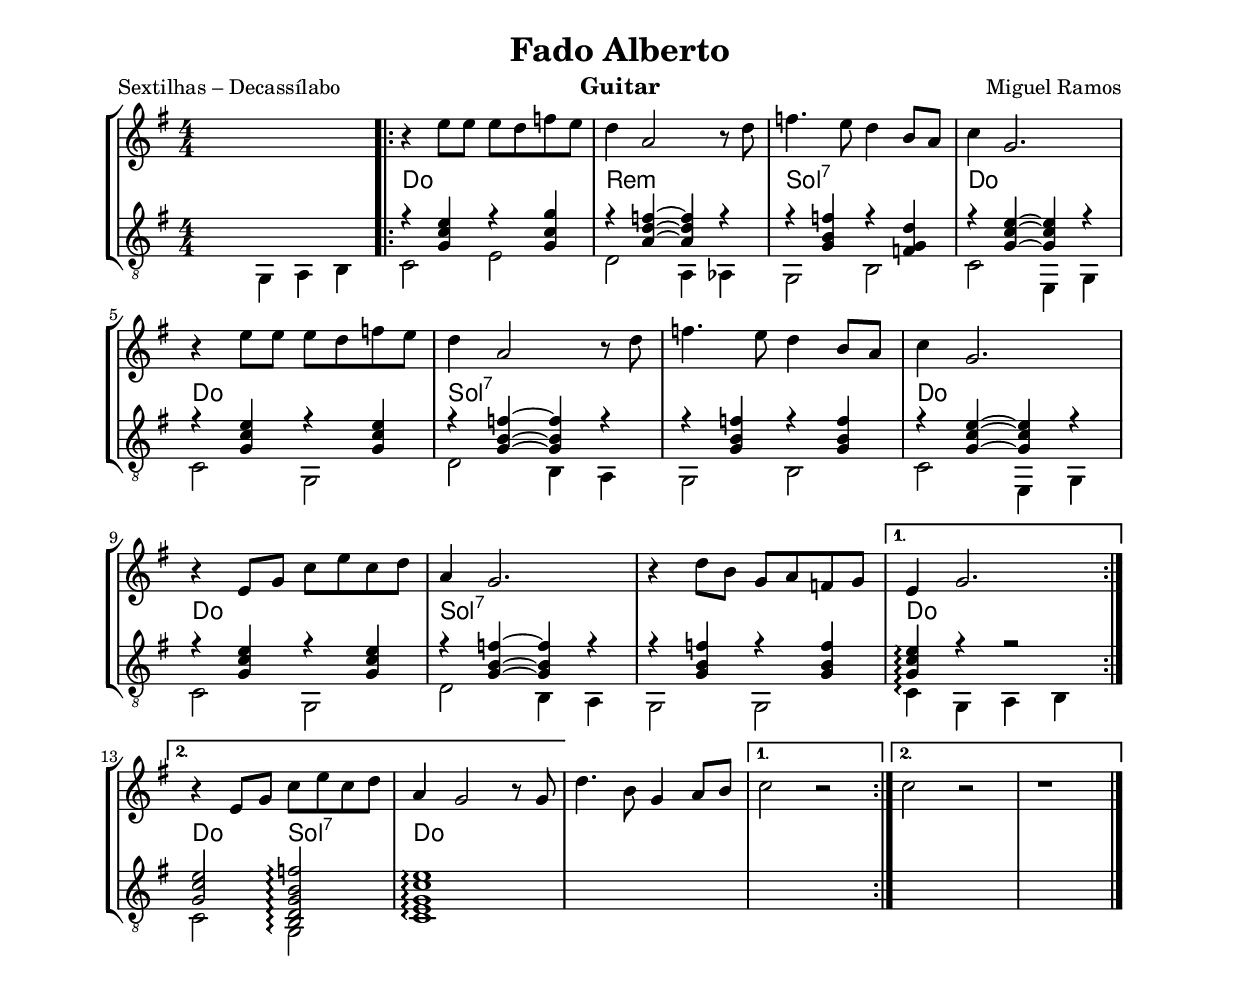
% Fado Adiça
% Engraved by Joan Josep Ordinas Rosa <jordinas@gmail.com> 

\version "2.16.2"

% Fado Alberto
% Engraved by Joan Josep Ordinas Rosa <jordinas@gmail.com> 

\version "2.16.2"

\include "portugues.ly"

%%%%%%%%%%%%%%%%%%%%%%%%%%%%%%%%%%%%%%%%%%%%%%%%%%%%%%%%%%%%%%%%%%%%%%%%
% Page setup
%%%%%%%%%%%%%%%%%%%%%%%%%%%%%%%%%%%%%%%%%%%%%%%%%%%%%%%%%%%%%%%%%%%%%%%%

\paper {
  #(set-paper-size "a4")
  top-margin = 25\mm
  bottom-margin = 20\mm
  left-margin = 20\mm
  line-width =  170\mm
  ragged-bottom = ##t
}

\header {
  title = "Fado Alberto"
  composer = "Miguel Ramos"
  poet = "Sextilhas – Decassílabo"
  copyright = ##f
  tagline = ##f
}

Stave = {
  \clef treble
  \key mi \minor
  \numericTimeSignature
  \time 4/4
}

Tablature = {
  \clef tab
  \key mi \minor
  \numericTimeSignature
  \time 4/4
}

% EOF

% Fado Adiça
% Engraved by Joan Josep Ordinas Rosa <jordinas@gmail.com> 

\version "2.12.3"

\include "portugues.ly"

%%%%%%%%%%%%%%%%%%%%%%%%%%%%%%%%%%%%%%%%%%%%%%%%%%%%%%%%%%%%%%%%%%%%%%%%
% Melody
%%%%%%%%%%%%%%%%%%%%%%%%%%%%%%%%%%%%%%%%%%%%%%%%%%%%%%%%%%%%%%%%%%%%%%%%

Melody = \relative do'' {
  s1
  \repeat volta 2 {
    \set Score.currentBarNumber = #1
    r4 mi8 mi mi re fa mi | re4 la2 r8 re | fa4. mi8 re4 si8 la | do4 sol2. |
    r4 mi'8 mi mi re fa mi | re4 la2 r8 re | fa4. mi8 re4 si8 la | do4 sol2. |
    r4 mi8 sol do mi do re | la4 sol2.     | r4 re'8 si sol la fa sol | mi4 sol2. |
    r4 mi8 sol do mi do re | la4 sol2 r8 sol  | re'4. si8 sol4 la8 si |
  }
  \alternative {
    { do2 r2 }
    { do2 r2 r1 \bar "|." }
  }
}

% Desired measures for line
Breaks = \notemode {
  s1
  \repeat volta 2 {
    s1 * 4 \break
    s1 * 4 \break
    s1 * 4 \break
    s1 * 3
  }
  \alternative {
    { s1 }
    { s1 s1 }
  }
}

% EOF

% Fado Adiça
% Engraved by Joan Josep Ordinas Rosa <jordinas@gmail.com> 

\version "2.16.2"

\include "portugues.ly"

%%%%%%%%%%%%%%%%%%%%%%%%%%%%%%%%%%%%%%%%%%%%%%%%%%%%%%%%%%%%%%%%%%%%%%%%
% Basic harmony
%%%%%%%%%%%%%%%%%%%%%%%%%%%%%%%%%%%%%%%%%%%%%%%%%%%%%%%%%%%%%%%%%%%%%%%%

Harmony = \chordmode {
  \set chordChanges = ##t
  s1
  \repeat volta 2 {
   do1 re1:m sol1:7 do1
   do1 sol1:7 sol1:7 do1
   do1 sol1:7 sol1:7 
  }
  \alternative {
    { do1 }
    { 
      \set chordChanges = ##f
      do2 sol2:7 do1
    }
  }
}

% EOF

% Fado Alberto
% Engraved by Joan Josep Ordinas Rosa <jordinas@gmail.com> 

\version "2.16.2"

\include "portugues.ly"

%%%%%%%%%%%%%%%%%%%%%%%%%%%%%%%%%%%%%%%%%%%%%%%%%%%%%%%%%%%%%%%%%%%%%%%%
% Classical guitar music bass and chords
%%%%%%%%%%%%%%%%%%%%%%%%%%%%%%%%%%%%%%%%%%%%%%%%%%%%%%%%%%%%%%%%%%%%%%%%
 
Bass = \relative do {
  s4 sol la si |
  \repeat volta 2 {
    do2 mi | re la4 lab | sol2 si | do mi,4 sol |
    do2 sol | re' si4 la | sol2 si | do mi,4 sol |
    do2 sol | re' si4 la | sol2 sol |
  }
  \alternative {
    { do4\arpeggio sol la si }
    { do2 sol\arpeggio do1\arpeggio }
  }
}

Chords = \relative do' {
  s1
  \repeat volta 2 {
    r4 <sol do mi> r4 <sol do sol'> | r4 <la re fa>~ <la re fa> r4 | r4 <sol si fa'> r4 <fa sol re'> | r4 <sol do mi>~ <sol do mi> r4 |
    r4 <sol do mi> r4 <sol do mi>   | r4 <sol si fa'>~ <sol si fa'> r4 | r4 <sol si fa'> r4  <sol si fa'> | r4 <sol do mi>~ <sol do mi> r4 |
    r4 <sol do mi> r4 <sol do mi>   | r4 <sol si fa'>~ <sol si fa'> r4 | r4 <sol si fa'> r4 <sol si fa'> |
  }
  \alternative {
    { <sol do mi>4\arpeggio r4 r2 }
    {
      <sol do mi>2
      <si, re sol si fa'>2\arpeggio
      <mi sol do mi>1\arpeggio
    }
  }
}

% EOF


%%%%%%%%%%%%%%%%%%%%%%%%%%%%%%%%%%%%%%%%%%%%%%%%%%%%%%%%%%%%%%%%%%%%%%%%
% Classical guitar score
%%%%%%%%%%%%%%%%%%%%%%%%%%%%%%%%%%%%%%%%%%%%%%%%%%%%%%%%%%%%%%%%%%%%%%%%

#(set-global-staff-size 18)

\header {
  instrument = "Guitar"
}

\score {
  \new StaffGroup <<
    \new Staff {
      \new Voice {
	\Stave
	\Melody
      }
    }
    \new ChordNames {
      \Harmony
    }
    \new Staff \with {
      \consists "Span_arpeggio_engraver"
    } <<
      \set Staff.connectArpeggios = ##t
      \Stave
      \clef "treble_8"
      \new Voice \Breaks
      \new Voice {
	\voiceOne
	\Chords
      }
      \new Voice {
	\voiceTwo
	\Bass
      }
    >>
  >>
  \layout {
    \context { \Voice
      %\remove "Fingering_engraver"
      %\remove "New_fingering_engraver"
    }
    \context { \ChordNames
      %\override ChordName #'font-size = #-3
    }
    indent = 0.0\cm
  }
  %\midi { }
}

% EOF
